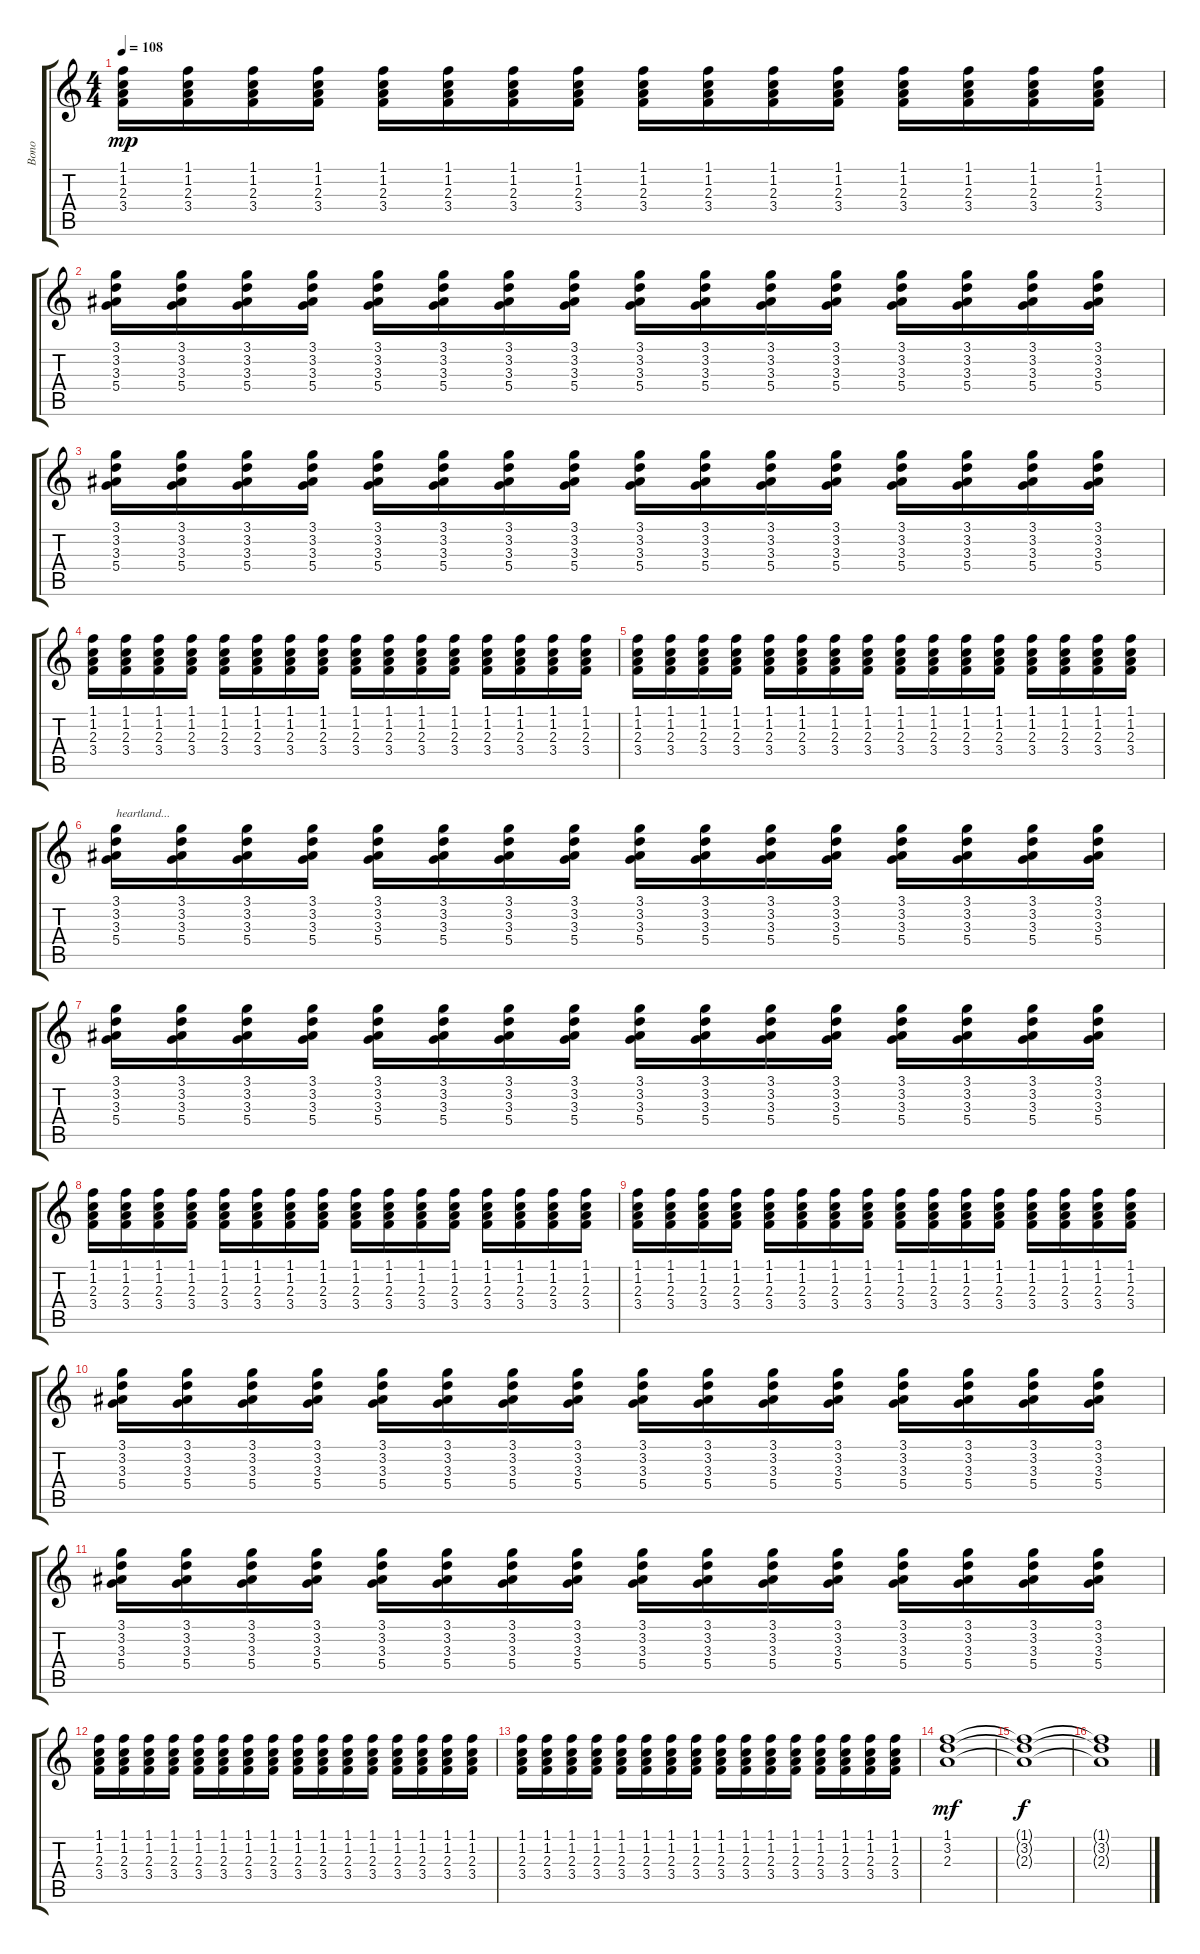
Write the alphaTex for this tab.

\track ("Bono" "Bono") {instrument electricguitarclean}
\staff {score tabs}
\tuning (E4 B3 G3 D3 A2 E2) {hide}
\ts (4 4)
\tempo 108
\clef g2
\ks c
(1.1 1.2 2.3 3.4).16{dy mp} (1.1 1.2 2.3 3.4).16 (1.1 1.2 2.3 3.4).16 (1.1 1.2 2.3 3.4).16 (1.1 1.2 2.3 3.4).16 (1.1 1.2 2.3 3.4).16 (1.1 1.2 2.3 3.4).16 (1.1 1.2 2.3 3.4).16 (1.1 1.2 2.3 3.4).16 (1.1 1.2 2.3 3.4).16 (1.1 1.2 2.3 3.4).16 (1.1 1.2 2.3 3.4).16 (1.1 1.2 2.3 3.4).16 (1.1 1.2 2.3 3.4).16 (1.1 1.2 2.3 3.4).16 (1.1 1.2 2.3 3.4).16 |
(3.1 3.2 3.3 5.4).16 (3.1 3.2 3.3 5.4).16 (3.1 3.2 3.3 5.4).16 (3.1 3.2 3.3 5.4).16 (3.1 3.2 3.3 5.4).16 (3.1 3.2 3.3 5.4).16 (3.1 3.2 3.3 5.4).16 (3.1 3.2 3.3 5.4).16 (3.1 3.2 3.3 5.4).16 (3.1 3.2 3.3 5.4).16 (3.1 3.2 3.3 5.4).16 (3.1 3.2 3.3 5.4).16 (3.1 3.2 3.3 5.4).16 (3.1 3.2 3.3 5.4).16 (3.1 3.2 3.3 5.4).16 (3.1 3.2 3.3 5.4).16 |
(3.1 3.2 3.3 5.4).16 (3.1 3.2 3.3 5.4).16 (3.1 3.2 3.3 5.4).16 (3.1 3.2 3.3 5.4).16 (3.1 3.2 3.3 5.4).16 (3.1 3.2 3.3 5.4).16 (3.1 3.2 3.3 5.4).16 (3.1 3.2 3.3 5.4).16 (3.1 3.2 3.3 5.4).16 (3.1 3.2 3.3 5.4).16 (3.1 3.2 3.3 5.4).16 (3.1 3.2 3.3 5.4).16 (3.1 3.2 3.3 5.4).16 (3.1 3.2 3.3 5.4).16 (3.1 3.2 3.3 5.4).16 (3.1 3.2 3.3 5.4).16 |
(1.1 1.2 2.3 3.4).16 (1.1 1.2 2.3 3.4).16 (1.1 1.2 2.3 3.4).16 (1.1 1.2 2.3 3.4).16 (1.1 1.2 2.3 3.4).16 (1.1 1.2 2.3 3.4).16 (1.1 1.2 2.3 3.4).16 (1.1 1.2 2.3 3.4).16 (1.1 1.2 2.3 3.4).16 (1.1 1.2 2.3 3.4).16 (1.1 1.2 2.3 3.4).16 (1.1 1.2 2.3 3.4).16 (1.1 1.2 2.3 3.4).16 (1.1 1.2 2.3 3.4).16 (1.1 1.2 2.3 3.4).16 (1.1 1.2 2.3 3.4).16 |
(1.1 1.2 2.3 3.4).16 (1.1 1.2 2.3 3.4).16 (1.1 1.2 2.3 3.4).16 (1.1 1.2 2.3 3.4).16 (1.1 1.2 2.3 3.4).16 (1.1 1.2 2.3 3.4).16 (1.1 1.2 2.3 3.4).16 (1.1 1.2 2.3 3.4).16 (1.1 1.2 2.3 3.4).16 (1.1 1.2 2.3 3.4).16 (1.1 1.2 2.3 3.4).16 (1.1 1.2 2.3 3.4).16 (1.1 1.2 2.3 3.4).16 (1.1 1.2 2.3 3.4).16 (1.1 1.2 2.3 3.4).16 (1.1 1.2 2.3 3.4).16 |
(3.1 3.2 3.3 5.4).16{txt "heartland..."} (3.1 3.2 3.3 5.4).16 (3.1 3.2 3.3 5.4).16 (3.1 3.2 3.3 5.4).16 (3.1 3.2 3.3 5.4).16 (3.1 3.2 3.3 5.4).16 (3.1 3.2 3.3 5.4).16 (3.1 3.2 3.3 5.4).16 (3.1 3.2 3.3 5.4).16 (3.1 3.2 3.3 5.4).16 (3.1 3.2 3.3 5.4).16 (3.1 3.2 3.3 5.4).16 (3.1 3.2 3.3 5.4).16 (3.1 3.2 3.3 5.4).16 (3.1 3.2 3.3 5.4).16 (3.1 3.2 3.3 5.4).16 |
(3.1 3.2 3.3 5.4).16 (3.1 3.2 3.3 5.4).16 (3.1 3.2 3.3 5.4).16 (3.1 3.2 3.3 5.4).16 (3.1 3.2 3.3 5.4).16 (3.1 3.2 3.3 5.4).16 (3.1 3.2 3.3 5.4).16 (3.1 3.2 3.3 5.4).16 (3.1 3.2 3.3 5.4).16 (3.1 3.2 3.3 5.4).16 (3.1 3.2 3.3 5.4).16 (3.1 3.2 3.3 5.4).16 (3.1 3.2 3.3 5.4).16 (3.1 3.2 3.3 5.4).16 (3.1 3.2 3.3 5.4).16 (3.1 3.2 3.3 5.4).16 |
(1.1 1.2 2.3 3.4).16 (1.1 1.2 2.3 3.4).16 (1.1 1.2 2.3 3.4).16 (1.1 1.2 2.3 3.4).16 (1.1 1.2 2.3 3.4).16 (1.1 1.2 2.3 3.4).16 (1.1 1.2 2.3 3.4).16 (1.1 1.2 2.3 3.4).16 (1.1 1.2 2.3 3.4).16 (1.1 1.2 2.3 3.4).16 (1.1 1.2 2.3 3.4).16 (1.1 1.2 2.3 3.4).16 (1.1 1.2 2.3 3.4).16 (1.1 1.2 2.3 3.4).16 (1.1 1.2 2.3 3.4).16 (1.1 1.2 2.3 3.4).16 |
(1.1 1.2 2.3 3.4).16 (1.1 1.2 2.3 3.4).16 (1.1 1.2 2.3 3.4).16 (1.1 1.2 2.3 3.4).16 (1.1 1.2 2.3 3.4).16 (1.1 1.2 2.3 3.4).16 (1.1 1.2 2.3 3.4).16 (1.1 1.2 2.3 3.4).16 (1.1 1.2 2.3 3.4).16 (1.1 1.2 2.3 3.4).16 (1.1 1.2 2.3 3.4).16 (1.1 1.2 2.3 3.4).16 (1.1 1.2 2.3 3.4).16 (1.1 1.2 2.3 3.4).16 (1.1 1.2 2.3 3.4).16 (1.1 1.2 2.3 3.4).16 |
(3.1 3.2 3.3 5.4).16 (3.1 3.2 3.3 5.4).16 (3.1 3.2 3.3 5.4).16 (3.1 3.2 3.3 5.4).16 (3.1 3.2 3.3 5.4).16 (3.1 3.2 3.3 5.4).16 (3.1 3.2 3.3 5.4).16 (3.1 3.2 3.3 5.4).16 (3.1 3.2 3.3 5.4).16 (3.1 3.2 3.3 5.4).16 (3.1 3.2 3.3 5.4).16 (3.1 3.2 3.3 5.4).16 (3.1 3.2 3.3 5.4).16 (3.1 3.2 3.3 5.4).16 (3.1 3.2 3.3 5.4).16 (3.1 3.2 3.3 5.4).16 |
(3.1 3.2 3.3 5.4).16 (3.1 3.2 3.3 5.4).16 (3.1 3.2 3.3 5.4).16 (3.1 3.2 3.3 5.4).16 (3.1 3.2 3.3 5.4).16 (3.1 3.2 3.3 5.4).16 (3.1 3.2 3.3 5.4).16 (3.1 3.2 3.3 5.4).16 (3.1 3.2 3.3 5.4).16 (3.1 3.2 3.3 5.4).16 (3.1 3.2 3.3 5.4).16 (3.1 3.2 3.3 5.4).16 (3.1 3.2 3.3 5.4).16 (3.1 3.2 3.3 5.4).16 (3.1 3.2 3.3 5.4).16 (3.1 3.2 3.3 5.4).16 |
(1.1 1.2 2.3 3.4).16 (1.1 1.2 2.3 3.4).16 (1.1 1.2 2.3 3.4).16 (1.1 1.2 2.3 3.4).16 (1.1 1.2 2.3 3.4).16 (1.1 1.2 2.3 3.4).16 (1.1 1.2 2.3 3.4).16 (1.1 1.2 2.3 3.4).16 (1.1 1.2 2.3 3.4).16 (1.1 1.2 2.3 3.4).16 (1.1 1.2 2.3 3.4).16 (1.1 1.2 2.3 3.4).16 (1.1 1.2 2.3 3.4).16 (1.1 1.2 2.3 3.4).16 (1.1 1.2 2.3 3.4).16 (1.1 1.2 2.3 3.4).16 |
(1.1 1.2 2.3 3.4).16 (1.1 1.2 2.3 3.4).16 (1.1 1.2 2.3 3.4).16 (1.1 1.2 2.3 3.4).16 (1.1 1.2 2.3 3.4).16 (1.1 1.2 2.3 3.4).16 (1.1 1.2 2.3 3.4).16 (1.1 1.2 2.3 3.4).16 (1.1 1.2 2.3 3.4).16 (1.1 1.2 2.3 3.4).16 (1.1 1.2 2.3 3.4).16 (1.1 1.2 2.3 3.4).16 (1.1 1.2 2.3 3.4).16 (1.1 1.2 2.3 3.4).16 (1.1 1.2 2.3 3.4).16 (1.1 1.2 2.3 3.4).16 |
(1.1 3.2 2.3).1{dy mf} |
(1.1{t} 3.2{t} 2.3{t}).1{dy f} |
(1.1{t} 3.2{t} 2.3{t}).1
